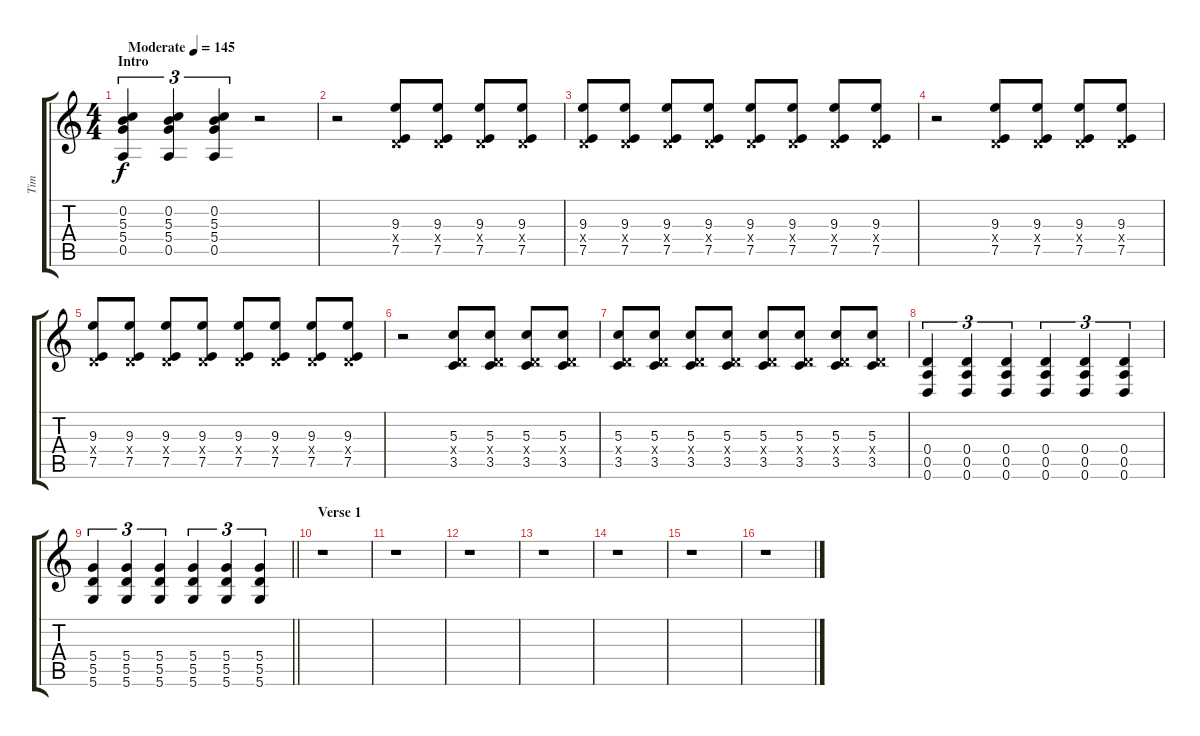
\track ("Tim" "Tim") {instrument distortionguitar}
\staff {score tabs}
\tuning (E4 B3 G3 D3 A2 D2) {hide}
\ts (4 4)
\section ("" "Intro")
\tempo (145 "Moderate")
\clef g2
\ks c
(0.2 5.3 5.4 0.5).4{tu (3 2) dy f instrument distortionguitar} (0.2 5.3 5.4 0.5).4{tu (3 2)} (0.2 5.3 5.4 0.5).4{tu (3 2)} r.2 |
r.2 (9.3 0.4{x} 7.5).8 (9.3 0.4{x} 7.5).8 (9.3 0.4{x} 7.5).8 (9.3 0.4{x} 7.5).8 |
(9.3 0.4{x} 7.5).8 (9.3 0.4{x} 7.5).8 (9.3 0.4{x} 7.5).8 (9.3 0.4{x} 7.5).8 (9.3 0.4{x} 7.5).8 (9.3 0.4{x} 7.5).8 (9.3 0.4{x} 7.5).8 (9.3 0.4{x} 7.5).8 |
r.2 (9.3 0.4{x} 7.5).8 (9.3 0.4{x} 7.5).8 (9.3 0.4{x} 7.5).8 (9.3 0.4{x} 7.5).8 |
(9.3 0.4{x} 7.5).8 (9.3 0.4{x} 7.5).8 (9.3 0.4{x} 7.5).8 (9.3 0.4{x} 7.5).8 (9.3 0.4{x} 7.5).8 (9.3 0.4{x} 7.5).8 (9.3 0.4{x} 7.5).8 (9.3 0.4{x} 7.5).8 |
r.2 (5.3 0.4{x} 3.5).8 (5.3 0.4{x} 3.5).8 (5.3 0.4{x} 3.5).8 (5.3 0.4{x} 3.5).8 |
(5.3 0.4{x} 3.5).8 (5.3 0.4{x} 3.5).8 (5.3 0.4{x} 3.5).8 (5.3 0.4{x} 3.5).8 (5.3 0.4{x} 3.5).8 (5.3 0.4{x} 3.5).8 (5.3 0.4{x} 3.5).8 (5.3 0.4{x} 3.5).8 |
(0.4 0.5 0.6).4{tu (3 2)} (0.4 0.5 0.6).4{tu (3 2)} (0.4 0.5 0.6).4{tu (3 2)} (0.4 0.5 0.6).4{tu (3 2)} (0.4 0.5 0.6).4{tu (3 2)} (0.4 0.5 0.6).4{tu (3 2)} |
\barLineRight lightlight
(5.4 5.5 5.6).4{tu (3 2)} (5.4 5.5 5.6).4{tu (3 2)} (5.4 5.5 5.6).4{tu (3 2)} (5.4 5.5 5.6).4{tu (3 2)} (5.4 5.5 5.6).4{tu (3 2)} (5.4 5.5 5.6).4{tu (3 2)} |
\section ("" "Verse 1")
r.1 |
r.1 |
r.1 |
r.1 |
r.1 |
r.1 |
r.1
